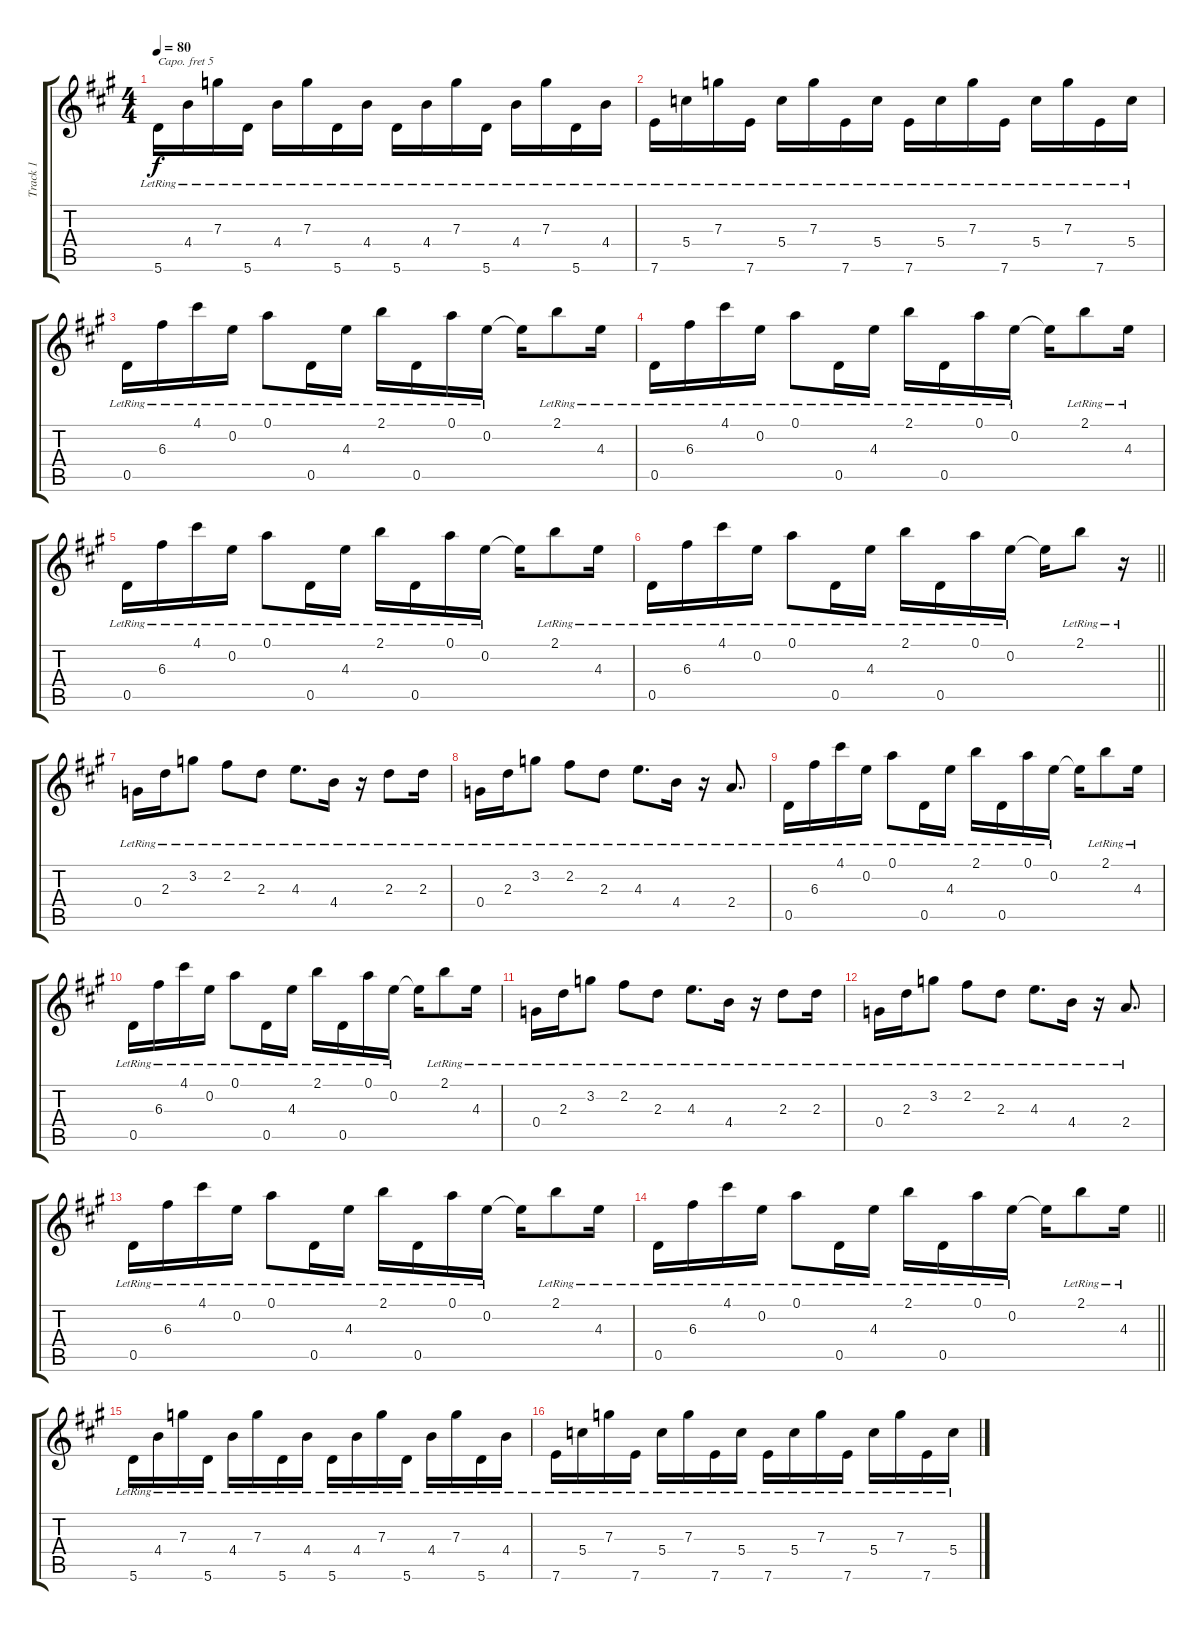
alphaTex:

\track ("Track 1" "Track 1") {instrument acousticguitarnylon}
\staff {score tabs}
\capo 5
\tuning (E4 B3 G3 D3 A2 E2) {hide}
\ts (4 4)
\tempo 80
\clef g2
\ks a
5.6{lr}.16{dy f} 4.4{lr}.16 7.3{lr}.16 5.6{lr}.16 4.4{lr}.16 7.3{lr}.16 5.6{lr}.16 4.4{lr}.16 5.6{lr}.16 4.4{lr}.16 7.3{lr}.16 5.6{lr}.16 4.4{lr}.16 7.3{lr}.16 5.6{lr}.16 4.4{lr}.16 |
7.6{lr}.16 5.4{lr}.16 7.3{lr}.16 7.6{lr}.16 5.4{lr}.16 7.3{lr}.16 7.6{lr}.16 5.4{lr}.16 7.6{lr}.16 5.4{lr}.16 7.3{lr}.16 7.6{lr}.16 5.4{lr}.16 7.3{lr}.16 7.6{lr}.16 5.4{lr}.16 |
0.5{lr}.16 6.3{lr}.16 4.1{lr}.16 0.2{lr}.16 0.1{lr}.8 0.5{lr}.16 4.3{lr}.16 2.1{lr}.16 0.5{lr}.16 0.1{lr}.16 0.2{lr}.16 0.2{t}.16 2.1{lr}.8 4.3{lr}.16 |
0.5{lr}.16 6.3{lr}.16 4.1{lr}.16 0.2{lr}.16 0.1{lr}.8 0.5{lr}.16 4.3{lr}.16 2.1{lr}.16 0.5{lr}.16 0.1{lr}.16 0.2{lr}.16 0.2{t}.16 2.1{lr}.8 4.3{lr}.16 |
0.5{lr}.16 6.3{lr}.16 4.1{lr}.16 0.2{lr}.16 0.1{lr}.8 0.5{lr}.16 4.3{lr}.16 2.1{lr}.16 0.5{lr}.16 0.1{lr}.16 0.2{lr}.16 0.2{t}.16 2.1{lr}.8 4.3{lr}.16 |
\barLineRight lightlight
0.5{lr}.16 6.3{lr}.16 4.1{lr}.16 0.2{lr}.16 0.1{lr}.8 0.5{lr}.16 4.3{lr}.16 2.1{lr}.16 0.5{lr}.16 0.1{lr}.16 0.2{lr}.16 0.2{t}.16 2.1{lr}.8 r.16 |
0.4{lr}.16 2.3{lr}.16 3.2{lr}.8 2.2{lr}.8 2.3{lr}.8 4.3{lr}.8{d} 4.4{lr}.16 r.16 2.3{lr}.8 2.3{lr}.16 |
0.4{lr}.16 2.3{lr}.16 3.2{lr}.8 2.2{lr}.8 2.3{lr}.8 4.3{lr}.8{d} 4.4{lr}.16 r.16 2.4{lr}.8{d} |
0.5{lr}.16 6.3{lr}.16 4.1{lr}.16 0.2{lr}.16 0.1{lr}.8 0.5{lr}.16 4.3{lr}.16 2.1{lr}.16 0.5{lr}.16 0.1{lr}.16 0.2{lr}.16 0.2{t}.16 2.1{lr}.8 4.3{lr}.16 |
0.5{lr}.16 6.3{lr}.16 4.1{lr}.16 0.2{lr}.16 0.1{lr}.8 0.5{lr}.16 4.3{lr}.16 2.1{lr}.16 0.5{lr}.16 0.1{lr}.16 0.2{lr}.16 0.2{t}.16 2.1{lr}.8 4.3{lr}.16 |
0.4{lr}.16 2.3{lr}.16 3.2{lr}.8 2.2{lr}.8 2.3{lr}.8 4.3{lr}.8{d} 4.4{lr}.16 r.16 2.3{lr}.8 2.3{lr}.16 |
0.4{lr}.16 2.3{lr}.16 3.2{lr}.8 2.2{lr}.8 2.3{lr}.8 4.3{lr}.8{d} 4.4{lr}.16 r.16 2.4{lr}.8{d} |
0.5{lr}.16 6.3{lr}.16 4.1{lr}.16 0.2{lr}.16 0.1{lr}.8 0.5{lr}.16 4.3{lr}.16 2.1{lr}.16 0.5{lr}.16 0.1{lr}.16 0.2{lr}.16 0.2{t}.16 2.1{lr}.8 4.3{lr}.16 |
\barLineRight lightlight
0.5{lr}.16 6.3{lr}.16 4.1{lr}.16 0.2{lr}.16 0.1{lr}.8 0.5{lr}.16 4.3{lr}.16 2.1{lr}.16 0.5{lr}.16 0.1{lr}.16 0.2{lr}.16 0.2{t}.16 2.1{lr}.8 4.3{lr}.16 |
5.6{lr}.16 4.4{lr}.16 7.3{lr}.16 5.6{lr}.16 4.4{lr}.16 7.3{lr}.16 5.6{lr}.16 4.4{lr}.16 5.6{lr}.16 4.4{lr}.16 7.3{lr}.16 5.6{lr}.16 4.4{lr}.16 7.3{lr}.16 5.6{lr}.16 4.4{lr}.16 |
7.6{lr}.16 5.4{lr}.16 7.3{lr}.16 7.6{lr}.16 5.4{lr}.16 7.3{lr}.16 7.6{lr}.16 5.4{lr}.16 7.6{lr}.16 5.4{lr}.16 7.3{lr}.16 7.6{lr}.16 5.4{lr}.16 7.3{lr}.16 7.6{lr}.16 5.4{lr}.16
